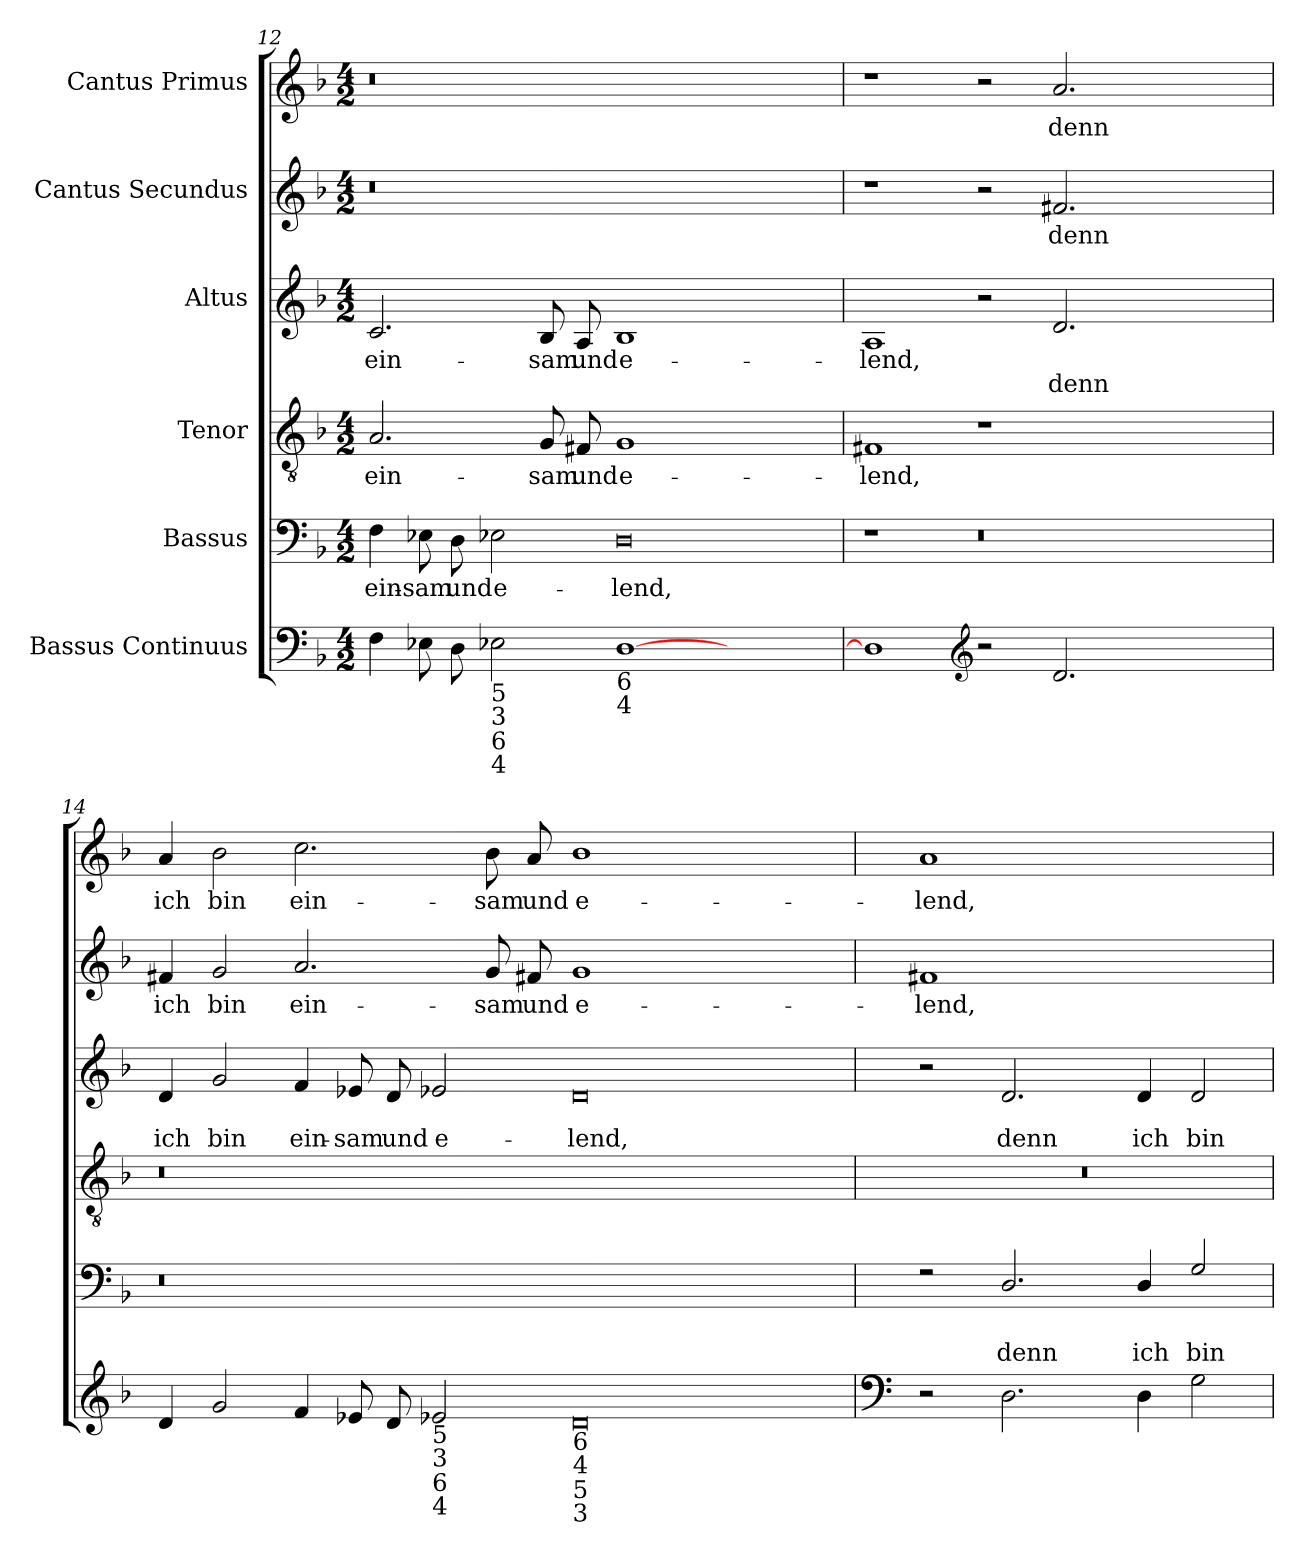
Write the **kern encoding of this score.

**kern	**kern	**text	**text	**kern	**text	**kern	**text	**text	**kern	**text	**kern	**text
*part6	*part5	*part5	*part5	*part4	*part4	*part3	*part3	*part3	*part2	*part2	*part1	*part1
*staff6	*staff5	*staff5	*staff5	*staff4	*staff4	*staff3	*staff3	*staff3	*staff2	*staff2	*staff1	*staff1
*I"Bassus Continuus	*I"Bassus	*	*	*I"Tenor	*	*I"Altus	*	*	*I"Cantus Secundus	*	*I"Cantus Primus	*
!!LO:LB:g=z
*clefF4	*clefF4	*	*	*clefGv2	*	*clefG2	*	*	*clefG2	*	*clefG2	*
*k[b-]	*k[b-]	*	*	*k[b-]	*	*k[b-]	*	*	*k[b-]	*	*k[b-]	*
*F:	*F:	*	*	*F:	*	*F:	*	*	*F:	*	*F:	*
*M4/2	*M4/2	*	*	*M4/2	*	*M4/2	*	*	*M4/2	*	*M4/2	*
=12	=12	=12	=12	=12	=12	=12	=12	=12	=12	=12	=12	=12
!	!	!LO:LY:b	!	!	!LO:LY:b	!	!LO:LY:b	!	!	!	!	!
4F	4F	ein-	.	2.A	ein-	2.c	ein-	.	0r	.	0r	.
!	!	!LO:LY:b	!	!	!	!	!	!	!	!	!	!
8E-X	8E-X	-sam	.	.	.	.	.	.	.	.	.	.
!	!	!LO:LY:b	!	!	!	!	!	!	!	!	!	!
8D	8D	und	.	.	.	.	.	.	.	.	.	.
!LO:TX:b:t=5\n3	!	!	!	!	!	!	!	!	!	!	!	!
!LO:TX:b:t=6\n4	!	!	!	!	!	!	!	!	!	!	!	!
!	!	!LO:LY:b	!	!	!	!	!	!	!	!	!	!
2E-X	2E-X	e-	.	.	.	.	.	.	.	.	.	.
!	!	!	!	!	!LO:LY:b	!	!LO:LY:b	!	!	!	!	!
.	.	.	.	8G	-sam	8B-	-sam	.	.	.	.	.
!	!	!	!	!	!LO:LY:b	!	!LO:LY:b	!	!	!	!	!
.	.	.	.	8F#X	und	8A	und	.	.	.	.	.
!LO:TX:b:t=6\n4	!	!	!	!	!	!	!	!	!	!	!	!
!	!	!LO:LY:b	!	!	!LO:LY:b	!	!LO:LY:b	!	!	!	!	!
[1D	0D	-lend,	.	1G	e-	1B-	e-	.	.	.	.	.
1ryy	.	.	.	1ryy	.	1ryy	.	.	1ryy	.	1ryy	.
=13A	=13A	=13A	=13A	=13A	=13A	=13A	=13A	=13A	=13A	=13A	=13A	=13A
!	!	!	!	!	!LO:LY:b	!	!LO:LY:b	!	!	!	!	!
1D]	1r	.	.	1F#X	-lend,	1A	-lend,	.	1r	.	1r	.
*clefG2	*	*	*	*	*	*	*	*	*	*	*	*
2r	0r	.	.	1r	.	2r	.	.	2r	.	2r	.
!	!	!	!	!	!	!	!	!LO:LY:b	!	!LO:LY:b	!	!LO:LY:b
2.d	.	.	.	.	.	2.d	.	denn	2.f#X	denn	2.a	denn
.	.	.	.	1ryy	.	.	.	.	.	.	.	.
2.ryy	.	.	.	.	.	2.ryy	.	.	2.ryy	.	2.ryy	.
=14A	=14A	=14A	=14A	=14A	=14A	=14A	=14A	=14A	=14A	=14A	=14A	=14A
!	!	!	!	!	!	!	!	!LO:LY:b	!	!LO:LY:b	!	!LO:LY:b
4d	0r	.	.	0r	.	4d	.	ich	4f#	ich	4a	ich
!	!	!	!	!	!	!	!	!LO:LY:b	!	!LO:LY:b	!	!LO:LY:b
2g	.	.	.	.	.	2g	.	bin	2g	bin	2b-	bin
!	!	!	!	!	!	!	!	!LO:LY:b	!	!LO:LY:b	!	!LO:LY:b
4f	.	.	.	.	.	4f	.	ein-	2.a	ein-	2.cc	ein-
!	!	!	!	!	!	!	!	!LO:LY:b	!	!	!	!
8e-X	.	.	.	.	.	8e-X	.	-sam	.	.	.	.
!	!	!	!	!	!	!	!	!LO:LY:b	!	!	!	!
8d	.	.	.	.	.	8d	.	und	.	.	.	.
!LO:TX:b:t=5\n3	!	!	!	!	!	!	!	!	!	!	!	!
!LO:TX:b:t=6\n4	!	!	!	!	!	!	!	!	!	!	!	!
!	!	!	!	!	!	!	!	!LO:LY:b	!	!	!	!
2e-X	.	.	.	.	.	2e-X	.	e-	.	.	.	.
!	!	!	!	!	!	!	!	!	!	!LO:LY:b	!	!LO:LY:b
.	.	.	.	.	.	.	.	.	8g	-sam	8b-	-sam
!	!	!	!	!	!	!	!	!	!	!LO:LY:b	!	!LO:LY:b
.	.	.	.	.	.	.	.	.	8f#X	und	8a	und
!LO:TX:b:t=6\n4	!	!	!	!	!	!	!	!	!	!	!	!
!LO:TX:b:t=5\n3	!	!	!	!	!	!	!	!	!	!	!	!
!	!	!	!	!	!	!	!	!LO:LY:b	!	!LO:LY:b	!	!LO:LY:b
0d	.	.	.	.	.	0d	.	-lend,	1g	e-	1b-	e-
.	1..ryy	.	.	1..ryy	.	.	.	.	.	.	.	.
.	.	.	.	.	.	.	.	.	1ryy	.	1ryy	.
!!LO:LB:g=z
=14B	=14B	=14B	=14B	=14B	=14B	=14B	=14B	=14B	=14B	=14B	=14B	=14B
*clefF4	*	*	*	*	*	*	*	*	*	*	*	*
*	*^	*	*	*	*	*	*	*	*	*	*	*
!	!	!	!	!	!	!	!	!	!	!	!LO:LY:b	!	!LO:LY:b
2r	2r	0ryy	.	.	0r	.	2r	.	.	1f#X	-lend,	1a	-lend,
!	!	!	!	!LO:LY:b	!	!	!	!	!LO:LY:b	!	!	!	!
2.D	2.D	.	.	denn	.	.	2.d	.	denn	.	.	.	.
.	.	.	.	.	.	.	.	.	.	1ryy	.	1ryy	.
!	!	!	!	!LO:LY:b	!	!	!	!	!LO:LY:b	!	!	!	!
4D	4D	.	.	ich	.	.	4d	.	ich	.	.	.	.
!	!	!	!	!LO:LY:b	!	!	!	!	!LO:LY:b	!	!	!	!
2G	2G	.	.	bin	.	.	2d	.	bin	.	.	.	.
*	*v	*v	*	*	*	*	*	*	*	*	*	*	*
=	=	=	=	=	=	=	=	=	=	=	=	=
*-	*-	*-	*-	*-	*-	*-	*-	*-	*-	*-	*-	*-
